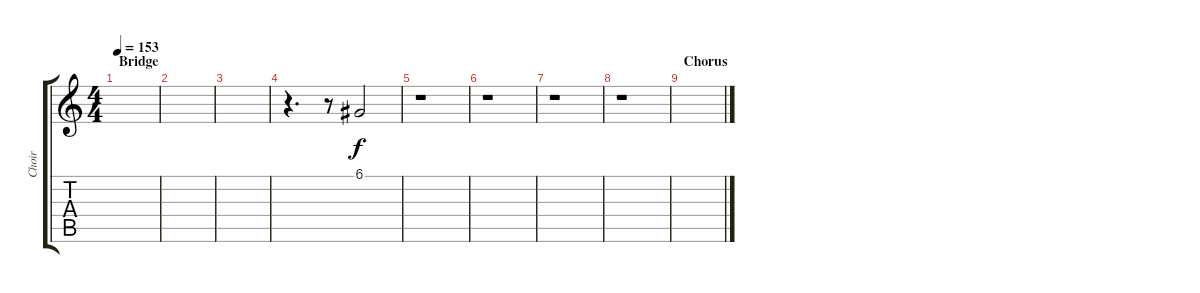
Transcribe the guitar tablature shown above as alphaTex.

\track ("Choir" "Choir") {instrument choiraahs}
\staff {score tabs}
\tuning (D4 A3 F3 C3 G2 C2) {hide}
\ts (4 4)
\section ("" "Bridge")
\tempo 153
\clef g2
\ks c
|
|
|
r.4{d volume 14} r.8 6.1.2 |
r.1 |
r.1 |
r.1 |
r.1 |
\section ("" "Chorus")
